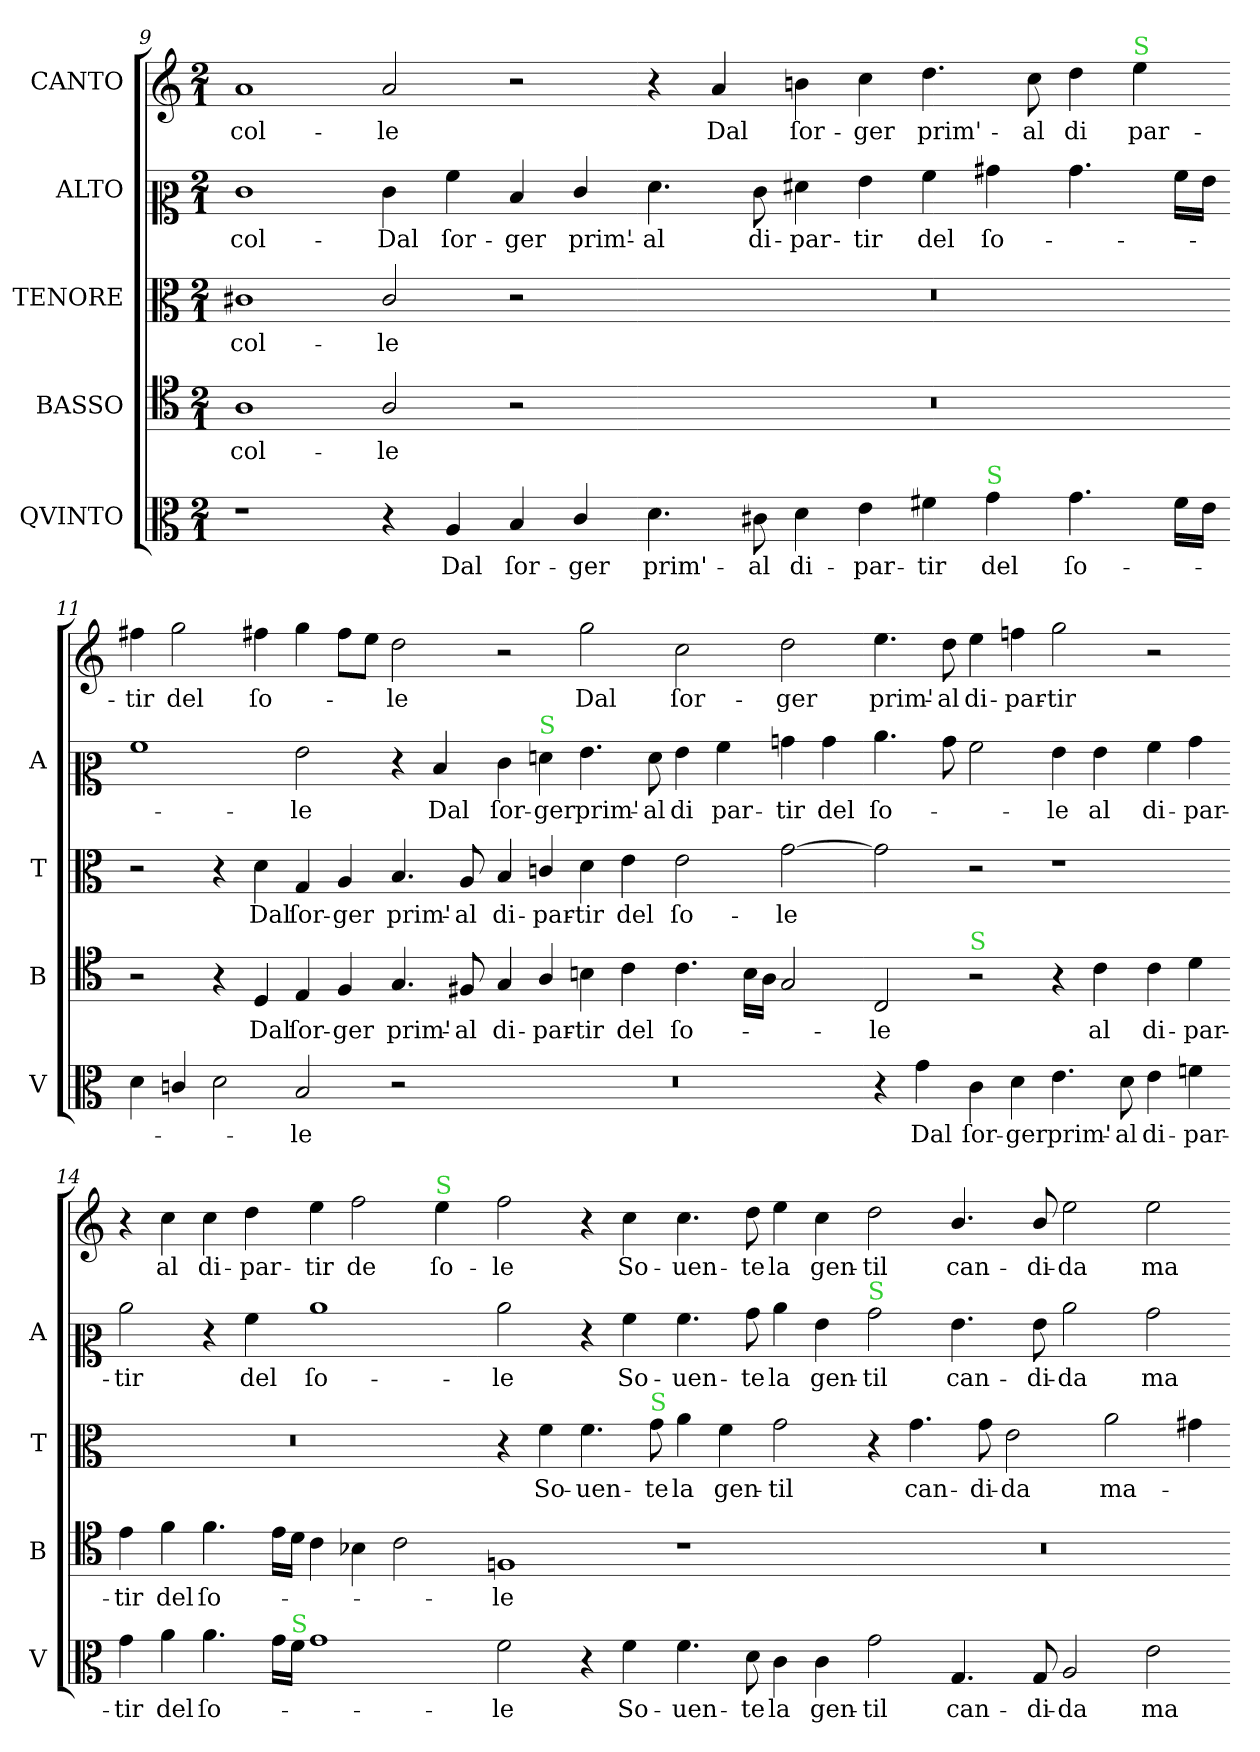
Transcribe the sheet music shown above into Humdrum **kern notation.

**kern	**text	**kern	**text	**kern	**text	**kern	**text	**kern	**text
*part5	*part5	*part4	*part4	*part3	*part3	*part2	*part2	*part1	*part1
*staff5	*staff5	*staff4	*staff4	*staff3	*staff3	*staff2	*staff2	*staff1	*staff1
*I"QVINTO	*	*I"BASSO	*	*I"TENORE	*	*I"ALTO	*	*I"CANTO	*
*I'V	*	*I'B	*	*I'T	*	*I'A	*	*	*
*clefC3	*	*clefC4	*	*clefC3	*	*clefC2	*	*clefG2	*
*k[]	*	*k[]	*	*k[]	*	*k[]	*	*k[]	*
*M2/1	*	*M2/1	*	*M2/1	*	*M2/1	*	*M2/1	*
=9	=9	=9	=9	=9	=9	=9	=9	=9	=9
1r	.	1A	col-	1c#X	col-	1e	col-	1a	col-
4r	.	2A/	-le	2c#/	-le	4e\	Dal	2a/	-le
4A/	Dal	.	.	.	.	4a\	ſor-	.	.
4B/	ſor-	2r	.	2r	.	4d/	-ger	2r	.
4c/	-ger	.	.	.	.	4e/	prim'-	.	.
=10-	=10-	=10-	=10-	=10-	=10-	=10-	=10-	=10-	=10-
4.d\	prim'-	0r	.	0r	.	4.f\	-al	4r	.
.	.	.	.	.	.	.	.	4a/	Dal
8c#X\	-al	.	.	.	.	8e\	di-	.	.
4d\	di-	.	.	.	.	4f#X\	-par-	4bn\	ſor-
4e\	-par-	.	.	.	.	4g\	-tir	4cc\	-ger
4f#X\	-tir	.	.	.	.	4a\	del	4.dd\	prim'-
!LO:TX:a:color=limegreen:t=S	!	!	!	!	!	!	!	!	!
4g\	del	.	.	.	.	4b#X\	ſo-	.	.
.	.	.	.	.	.	.	.	8cc\	-al
4.g\	ſo-	.	.	.	.	4.b#\	.	4dd\	di
!	!	!	!	!	!	!	!	!LO:TX:a:color=limegreen:t=S	!
.	.	.	.	.	.	.	.	4ee\	par-
16f#\LL	.	.	.	.	.	16a\LL	.	.	.
16e\JJ	.	.	.	.	.	16g\JJ	.	.	.
=11-	=11-	=11-	=11-	=11-	=11-	=11-	=11-	=11-	=11-
4d\	.	2r	.	2r	.	1a	.	4ff#X\	-tir
4cn/	.	.	.	.	.	.	.	2gg\	del
2d\	.	4r	.	4r	.	.	.	.	.
.	.	4D/	Dal	4d\	Dal	.	.	4ff#X\	ſo-
2B/	-le	4E/	ſor-	4G/	ſor-	2g\	-le	4gg\	.
.	.	4F/	-ger	4A/	-ger	.	.	8ff#\L	.
.	.	.	.	.	.	.	.	8ee\J	.
2r	.	4.G/	prim'-	4.B/	prim'-	4r	.	2dd\	-le
.	.	.	.	.	.	4d/	Dal	.	.
.	.	8F#X/	-al	8A/	-al	.	.	.	.
=12-	=12-	=12-	=12-	=12-	=12-	=12-	=12-	=12-	=12-
0r	.	4G/	di-	4B/	di-	4e\	ſor-	2r	.
!	!	!	!	!	!	!LO:TX:a:color=limegreen:t=S	!	!	!
.	.	4A/	-par-	4cn/	-par-	4fn\	-ger	.	.
.	.	4Bn\	-tir	4d\	-tir	4.g\	prim'-	2gg\	Dal
.	.	4c\	del	4e\	del	.	.	.	.
.	.	.	.	.	.	8f\	-al	.	.
.	.	4.c\	ſo-	2e\	ſo-	4g\	di	2cc\	ſor-
.	.	.	.	.	.	4a\	par-	.	.
.	.	16B\LL	.	.	.	.	.	.	.
.	.	16A\JJ	.	.	.	.	.	.	.
.	.	2G/	.	[2g\	-le	4bn\	-tir	2dd\	-ger
.	.	.	.	.	.	4b\	del	.	.
=13-	=13-	=13-	=13-	=13-	=13-	=13-	=13-	=13-	=13-
4r	.	2C/	-le	2g\]	.	4.cc\	ſo-	4.ee\	prim'-
4g\	Dal	.	.	.	.	.	.	.	.
.	.	.	.	.	.	8b\	.	8dd\	-al
!	!	!LO:TX:a:color=limegreen:t=S	!	!	!	!	!	!	!
4c\	ſor-	2r	.	2r	.	2a\	.	4ee\	di-
4d\	-ger	.	.	.	.	.	.	4ffn\	-par-
4.e\	prim'-	4r	.	1r	.	4g\	-le	2gg\	-tir
.	.	4c\	al	.	.	4g\	al	.	.
8d\	-al	.	.	.	.	.	.	.	.
4e\	di-	4c\	di-	.	.	4a\	di-	2r	.
4fn\	-par-	4d\	-par-	.	.	4b\	-par-	.	.
=14-	=14-	=14-	=14-	=14-	=14-	=14-	=14-	=14-	=14-
4g\	-tir	4e\	-tir	0r	.	2cc\	-tir	4r	.
4a\	del	4f\	del	.	.	.	.	4cc\	al
4.a\	ſo-	4.f\	ſo-	.	.	4r	.	4cc\	di-
.	.	.	.	.	.	4a\	del	4dd\	-par-
16g\LL	.	16e\LL	.	.	.	.	.	.	.
!LO:TX:a:color=limegreen:t=S	!	!	!	!	!	!	!	!	!
16f\JJ	.	16d\JJ	.	.	.	.	.	.	.
1g	.	4c\	.	.	.	1cc	ſo-	4ee\	-tir
.	.	4B-X\	.	.	.	.	.	2ff\	de
.	.	2c\	.	.	.	.	.	.	.
!	!	!	!	!	!	!	!	!LO:TX:a:color=limegreen:t=S	!
.	.	.	.	.	.	.	.	4ee\	ſo-
=15-	=15-	=15-	=15-	=15-	=15-	=15-	=15-	=15-	=15-
2f\	-le	1Fn	-le	4r	.	2cc\	-le	2ff\	-le
.	.	.	.	4f\	So-	.	.	.	.
4r	.	.	.	4.f\	-uen-	4r	.	4r	.
4f\	So-	.	.	.	.	4a\	So-	4cc\	So-
!	!	!	!	!LO:TX:a:color=limegreen:t=S	!	!	!	!	!
.	.	.	.	8g\	-te	.	.	.	.
4.f\	-uen-	1r	.	4a\	la	4.a\	-uen-	4.cc\	-uen-
.	.	.	.	4f\	gen-	.	.	.	.
8d\	-te	.	.	.	.	8b\	-te	8dd\	-te
4c\	la	.	.	2g\	-til	4cc\	la	4ee\	la
4c\	gen-	.	.	.	.	4g\	gen-	4cc\	gen-
=16-	=16-	=16-	=16-	=16-	=16-	=16-	=16-	=16-	=16-
!	!	!	!	!	!	!LO:TX:a:color=limegreen:t=S	!	!	!
2g\	-til	0r	.	4r	.	2b\	-til	2dd\	-til
.	.	.	.	4.g\	can-	.	.	.	.
4.G/	can-	.	.	.	.	4.g\	can-	4.b/	can-
.	.	.	.	8g\	-di-	.	.	.	.
.	.	.	.	2e\	-da	.	.	.	.
8G/	-di-	.	.	.	.	8g\	-di-	8b/	-di-
2A/	-da	.	.	.	.	2cc\	-da	2ee\	-da
.	.	.	.	2a\	ma-	.	.	.	.
2e\	ma-	.	.	.	.	2b\	ma-	2ee\	ma-
.	.	.	.	4g#X\	.	.	.	.	.
=-	=-	=-	=-	=-	=-	=-	=-	=-	=-
*-	*-	*-	*-	*-	*-	*-	*-	*-	*-
